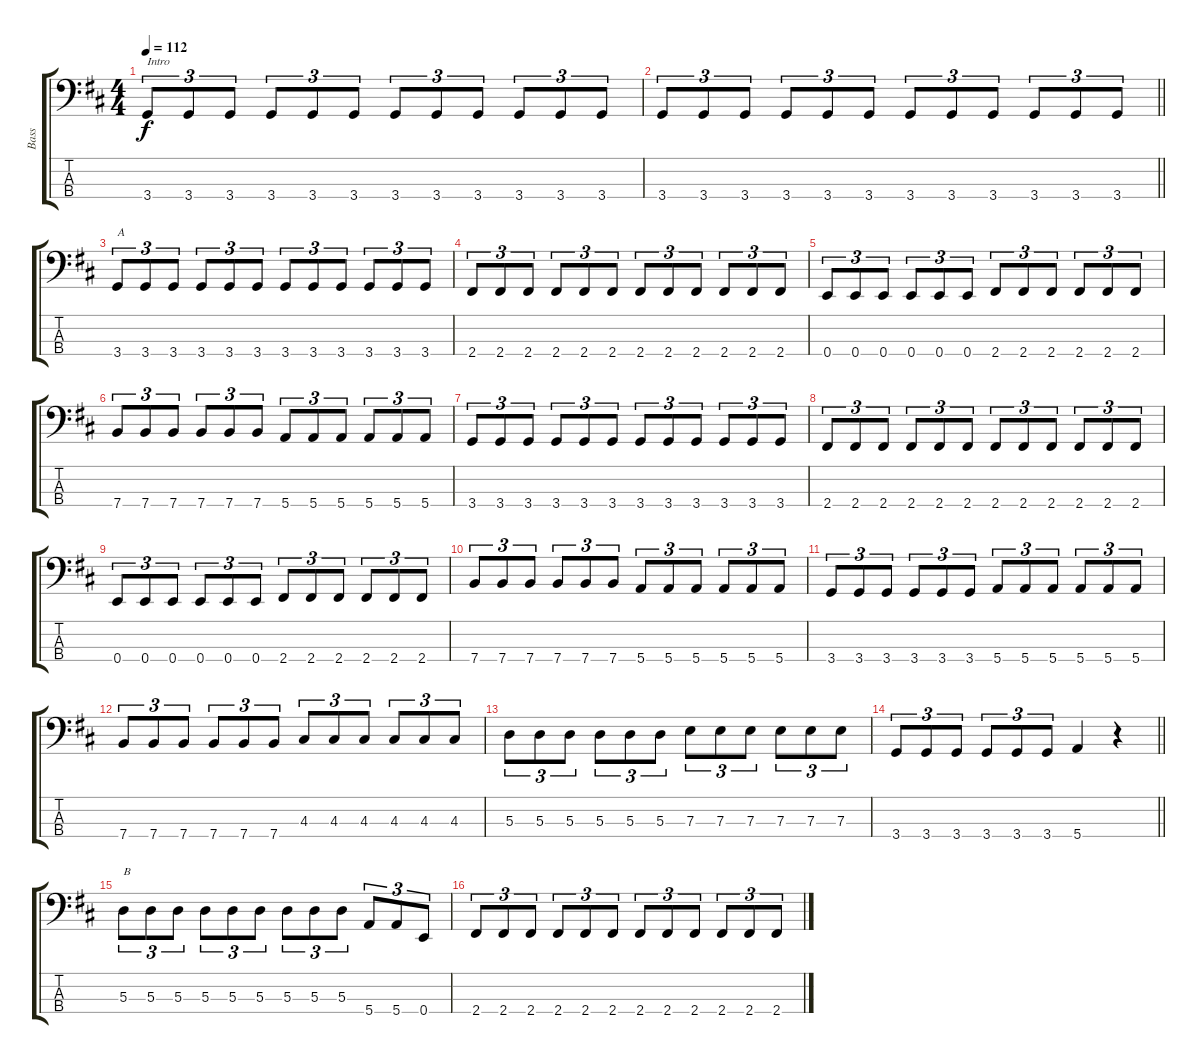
\track ("Bass" "Bass") {instrument electricbasspick}
\staff {score tabs}
\tuning (G2 D2 A1 E1) {hide}
\ts (4 4)
\tempo 112
\clef f4
\ks d
3.4.8{tu (3 2) txt "Intro" dy f instrument electricbasspick} 3.4.8{tu (3 2)} 3.4.8{tu (3 2)} 3.4.8{tu (3 2)} 3.4.8{tu (3 2)} 3.4.8{tu (3 2)} 3.4.8{tu (3 2)} 3.4.8{tu (3 2)} 3.4.8{tu (3 2)} 3.4.8{tu (3 2)} 3.4.8{tu (3 2)} 3.4.8{tu (3 2)} |
\barLineRight lightlight
3.4.8{tu (3 2)} 3.4.8{tu (3 2)} 3.4.8{tu (3 2)} 3.4.8{tu (3 2)} 3.4.8{tu (3 2)} 3.4.8{tu (3 2)} 3.4.8{tu (3 2)} 3.4.8{tu (3 2)} 3.4.8{tu (3 2)} 3.4.8{tu (3 2)} 3.4.8{tu (3 2)} 3.4.8{tu (3 2)} |
3.4.8{tu (3 2) txt "A"} 3.4.8{tu (3 2)} 3.4.8{tu (3 2)} 3.4.8{tu (3 2)} 3.4.8{tu (3 2)} 3.4.8{tu (3 2)} 3.4.8{tu (3 2)} 3.4.8{tu (3 2)} 3.4.8{tu (3 2)} 3.4.8{tu (3 2)} 3.4.8{tu (3 2)} 3.4.8{tu (3 2)} |
2.4.8{tu (3 2)} 2.4.8{tu (3 2)} 2.4.8{tu (3 2)} 2.4.8{tu (3 2)} 2.4.8{tu (3 2)} 2.4.8{tu (3 2)} 2.4.8{tu (3 2)} 2.4.8{tu (3 2)} 2.4.8{tu (3 2)} 2.4.8{tu (3 2)} 2.4.8{tu (3 2)} 2.4.8{tu (3 2)} |
0.4.8{tu (3 2)} 0.4.8{tu (3 2)} 0.4.8{tu (3 2)} 0.4.8{tu (3 2)} 0.4.8{tu (3 2)} 0.4.8{tu (3 2)} 2.4.8{tu (3 2)} 2.4.8{tu (3 2)} 2.4.8{tu (3 2)} 2.4.8{tu (3 2)} 2.4.8{tu (3 2)} 2.4.8{tu (3 2)} |
7.4.8{tu (3 2)} 7.4.8{tu (3 2)} 7.4.8{tu (3 2)} 7.4.8{tu (3 2)} 7.4.8{tu (3 2)} 7.4.8{tu (3 2)} 5.4.8{tu (3 2)} 5.4.8{tu (3 2)} 5.4.8{tu (3 2)} 5.4.8{tu (3 2)} 5.4.8{tu (3 2)} 5.4.8{tu (3 2)} |
3.4.8{tu (3 2)} 3.4.8{tu (3 2)} 3.4.8{tu (3 2)} 3.4.8{tu (3 2)} 3.4.8{tu (3 2)} 3.4.8{tu (3 2)} 3.4.8{tu (3 2)} 3.4.8{tu (3 2)} 3.4.8{tu (3 2)} 3.4.8{tu (3 2)} 3.4.8{tu (3 2)} 3.4.8{tu (3 2)} |
2.4.8{tu (3 2)} 2.4.8{tu (3 2)} 2.4.8{tu (3 2)} 2.4.8{tu (3 2)} 2.4.8{tu (3 2)} 2.4.8{tu (3 2)} 2.4.8{tu (3 2)} 2.4.8{tu (3 2)} 2.4.8{tu (3 2)} 2.4.8{tu (3 2)} 2.4.8{tu (3 2)} 2.4.8{tu (3 2)} |
0.4.8{tu (3 2)} 0.4.8{tu (3 2)} 0.4.8{tu (3 2)} 0.4.8{tu (3 2)} 0.4.8{tu (3 2)} 0.4.8{tu (3 2)} 2.4.8{tu (3 2)} 2.4.8{tu (3 2)} 2.4.8{tu (3 2)} 2.4.8{tu (3 2)} 2.4.8{tu (3 2)} 2.4.8{tu (3 2)} |
7.4.8{tu (3 2)} 7.4.8{tu (3 2)} 7.4.8{tu (3 2)} 7.4.8{tu (3 2)} 7.4.8{tu (3 2)} 7.4.8{tu (3 2)} 5.4.8{tu (3 2)} 5.4.8{tu (3 2)} 5.4.8{tu (3 2)} 5.4.8{tu (3 2)} 5.4.8{tu (3 2)} 5.4.8{tu (3 2)} |
3.4.8{tu (3 2)} 3.4.8{tu (3 2)} 3.4.8{tu (3 2)} 3.4.8{tu (3 2)} 3.4.8{tu (3 2)} 3.4.8{tu (3 2)} 5.4.8{tu (3 2)} 5.4.8{tu (3 2)} 5.4.8{tu (3 2)} 5.4.8{tu (3 2)} 5.4.8{tu (3 2)} 5.4.8{tu (3 2)} |
7.4.8{tu (3 2)} 7.4.8{tu (3 2)} 7.4.8{tu (3 2)} 7.4.8{tu (3 2)} 7.4.8{tu (3 2)} 7.4.8{tu (3 2)} 4.3.8{tu (3 2)} 4.3.8{tu (3 2)} 4.3.8{tu (3 2)} 4.3.8{tu (3 2)} 4.3.8{tu (3 2)} 4.3.8{tu (3 2)} |
5.3.8{tu (3 2)} 5.3.8{tu (3 2)} 5.3.8{tu (3 2)} 5.3.8{tu (3 2)} 5.3.8{tu (3 2)} 5.3.8{tu (3 2)} 7.3.8{tu (3 2)} 7.3.8{tu (3 2)} 7.3.8{tu (3 2)} 7.3.8{tu (3 2)} 7.3.8{tu (3 2)} 7.3.8{tu (3 2)} |
\barLineRight lightlight
3.4.8{tu (3 2)} 3.4.8{tu (3 2)} 3.4.8{tu (3 2)} 3.4.8{tu (3 2)} 3.4.8{tu (3 2)} 3.4.8{tu (3 2)} 5.4.4 r.4 |
5.3.8{tu (3 2) txt "B"} 5.3.8{tu (3 2)} 5.3.8{tu (3 2)} 5.3.8{tu (3 2)} 5.3.8{tu (3 2)} 5.3.8{tu (3 2)} 5.3.8{tu (3 2)} 5.3.8{tu (3 2)} 5.3.8{tu (3 2)} 5.4.8{tu (3 2)} 5.4.8{tu (3 2)} 0.4.8{tu (3 2)} |
2.4.8{tu (3 2)} 2.4.8{tu (3 2)} 2.4.8{tu (3 2)} 2.4.8{tu (3 2)} 2.4.8{tu (3 2)} 2.4.8{tu (3 2)} 2.4.8{tu (3 2)} 2.4.8{tu (3 2)} 2.4.8{tu (3 2)} 2.4.8{tu (3 2)} 2.4.8{tu (3 2)} 2.4.8{tu (3 2)}
